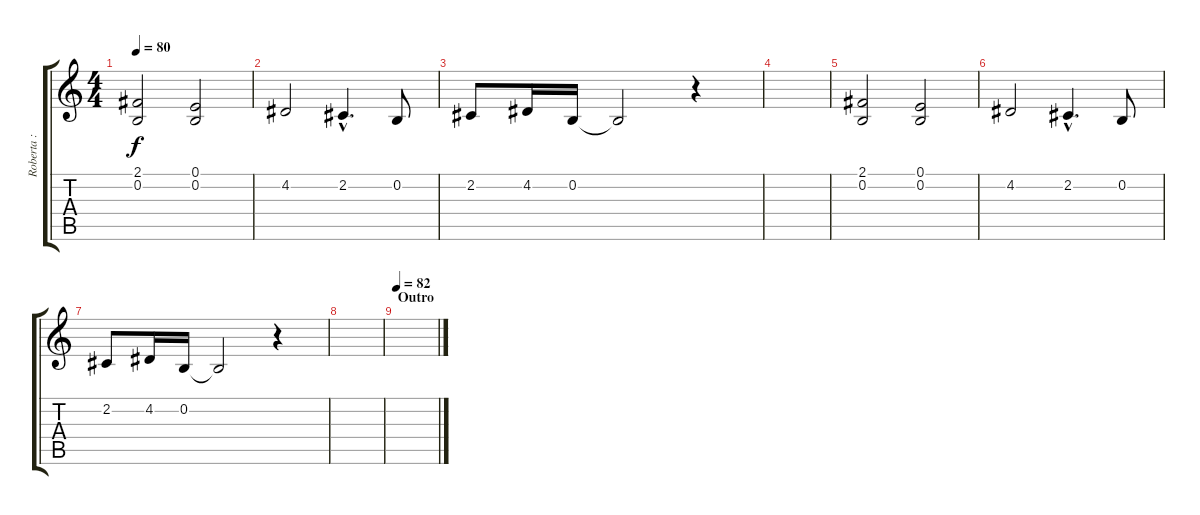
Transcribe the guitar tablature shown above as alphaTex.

\track ("Roberta :  Vocal" "Roberta : ") {instrument pad4choir}
\staff {score tabs}
\tuning (E4 B3 G3 D3 A2 E2) {hide}
\ts (4 4)
\tempo 80
\clef g2
\ks c
(2.1 0.2).2{dy f} (0.1 0.2).2 |
4.2.2 2.2{hac}.4{d} 0.2.8 |
2.2.8 4.2.16 0.2.16 0.2{t}.2 r.4 |
|
(2.1 0.2).2 (0.1 0.2).2 |
4.2.2 2.2{hac}.4{d} 0.2.8 |
2.2.8 4.2.16 0.2.16 0.2{t}.2 r.4 |
|
\section ("" "Outro")
\tempo 82
